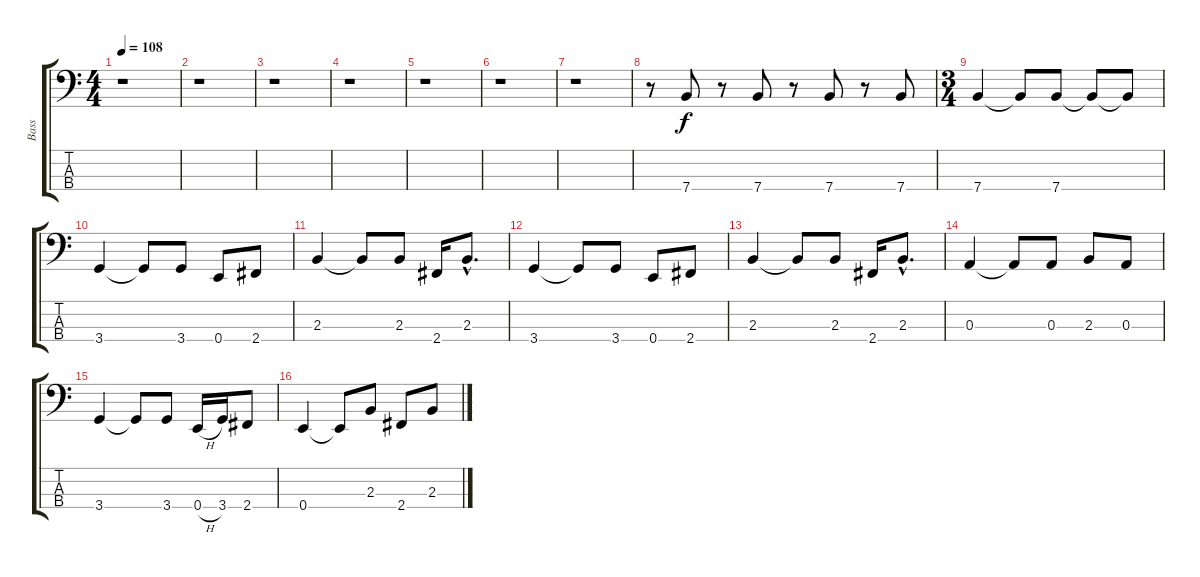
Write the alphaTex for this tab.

\track ("Bass" "Bass") {instrument electricbasspick}
\staff {score tabs}
\tuning (G2 D2 A1 E1) {hide}
\ts (4 4)
\tempo 108
\clef f4
\ks c
r.1{dy f} |
r.1 |
r.1 |
r.1 |
r.1 |
r.1 |
r.1 |
r.8 7.4.8 r.8 7.4.8 r.8 7.4.8 r.8 7.4.8 |
\ts (3 4)
7.4.4 7.4{t}.8 7.4.8 7.4{t}.8 7.4{t}.8 |
3.4.4 3.4{t}.8 3.4.8 0.4.8 2.4.8 |
2.3.4 2.3{t}.8 2.3.8 2.4.16 2.3{hac}.8{d} |
3.4.4 3.4{t}.8 3.4.8 0.4.8 2.4.8 |
2.3.4 2.3{t}.8 2.3.8 2.4.16 2.3{hac}.8{d} |
0.3.4 0.3{t}.8 0.3.8 2.3.8 0.3.8 |
3.4.4 3.4{t}.8 3.4.8 0.4{h}.16 3.4.16 2.4.8 |
0.4.4 0.4{t}.8 2.3.8 2.4.8 2.3.8
